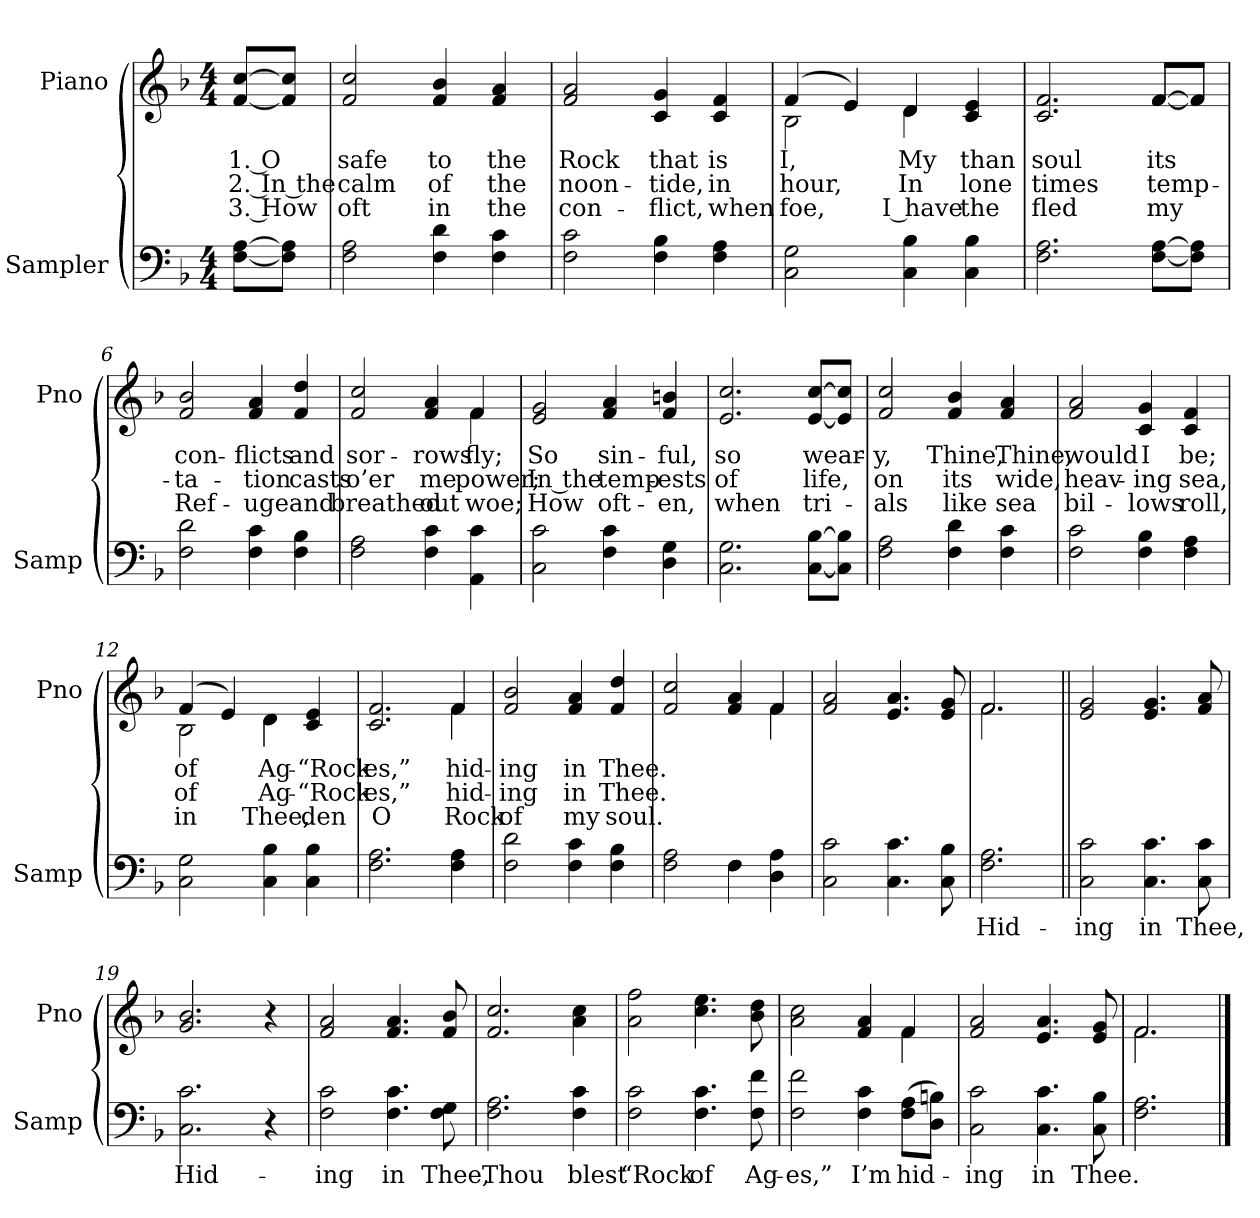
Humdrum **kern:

**kern	**text	**kern	**text	**text	**text
*part2	*part2	*part1	*part1	*part1	*part1
*staff2	*staff2	*staff1	*staff1	*staff1	*staff1
*I"Sampler	*	*I"Piano	*	*	*
*I'Samp	*	*I'Pno	*	*	*
*clefF4	*	*clefG2	*	*	*
*k[b-]	*	*k[b-]	*	*	*
*F:	*	*F:	*	*	*
*M4/4	*	*M4/4	*	*	*
=1	=1	=1	=1	=1	=1
[8F\ [8A\L	.	[8f/ [8cc/L	1. O	2. In the	3. How
8F]\ 8A]\J	.	8f]/ 8cc]/J	.	.	.
=2	=2	=2	=2	=2	=2
2F\ 2A\	.	2f/ 2cc/	safe	calm	oft
4F\ 4d\	.	4f/ 4b-/	to	of	in
4F\ 4c\	.	4f/ 4a/	the	the	the
=3	=3	=3	=3	=3	=3
2F\ 2c\	.	2f/ 2a/	Rock	noon-	con-
4F\ 4B-\	.	4c/ 4g/	that	-tide,	-flict,
4F\ 4A\	.	4c/ 4f/	is	in	when
=4	=4	=4	=4	=4	=4
*	*	*^	*	*	*
2C\ 2G\	.	(4f/	2B-	I,	hour,	foe,
.	.	4e/)	.	.	.	.
4C\ 4B-\	.	4d/	4d	My	In	I have
4C\ 4B-\	.	4c/ 4e/	4ryy	than	lone	the
=5	=5	=5	=5	=5	=5	=5
2.F\ 2.A\	.	2.c/ 2.f/	2.ryy	soul	times	fled
[8F\ [8A\L	.	[8f/L	[8f/L	its	temp-	my
8F]\ 8A]\J	.	8f/J]	8f/J]	.	.	.
*	*	*v	*v	*	*	*
=6	=6	=6	=6	=6	=6
2F\ 2d\	.	2f/ 2b-/	con-	-ta-	Ref-
4F\ 4c\	.	4f/ 4a/	-flicts	-tion	-uge
4F\ 4B-\	.	4f/ 4dd/	and	casts	and
=7	=7	=7	=7	=7	=7
*	*	*^	*	*	*
2F\ 2A\	.	2f/ 2cc/	2.ryy	sor-	o’er	breathed
4F\ 4c\	.	4f/ 4a/	.	-rows	me	out
4AA\ 4c\	.	4f/	4f	fly;	power;	woe;
*	*	*v	*v	*	*	*
=8	=8	=8	=8	=8	=8
2C\ 2c\	.	2e/ 2g/	So	In the	How
4F\ 4c\	.	4f/ 4a/	sin-	temp-	oft-
4D\ 4G\	.	4f/ 4bn/	-ful,	-ests	-en,
=9	=9	=9	=9	=9	=9
2.C\ 2.G\	.	2.e/ 2.cc/	so	of	when
[8C\ [8B-\L	.	[8e/ [8cc/L	wear-	life,	tri-
8C]\ 8B-]\J	.	8e]/ 8cc]/J	.	.	.
=10	=10	=10	=10	=10	=10
2F\ 2A\	.	2f/ 2cc/	-y,	on	-als
4F\ 4d\	.	4f/ 4b-/	Thine,	its	like
4F\ 4c\	.	4f/ 4a/	Thine,	wide,	sea
=11	=11	=11	=11	=11	=11
2F\ 2c\	.	2f/ 2a/	would	heav-	bil-
4F\ 4B-\	.	4c/ 4g/	I	-ing	-lows
4F\ 4A\	.	4c/ 4f/	be;	sea,	roll,
=12	=12	=12	=12	=12	=12
*	*	*^	*	*	*
2C\ 2G\	.	(4f/	2B-	of	of	in
.	.	4e/)	.	.	.	.
4C\ 4B-\	.	4d\	4d	Ag-	Ag-	Thee,
4C\ 4B-\	.	4c/ 4e/	4ryy	“Rock	“Rock	-den
=13	=13	=13	=13	=13	=13	=13
2.F\ 2.A\	.	2.c/ 2.f/	2.ryy	-es,”	-es,”	O
4F\ 4A\	.	4f/	4f	hid-	hid-	Rock
*	*	*v	*v	*	*	*
=14	=14	=14	=14	=14	=14
2F\ 2d\	.	2f/ 2b-/	-ing	-ing	of
4F\ 4c\	.	4f/ 4a/	in	in	my
4F\ 4B-\	.	4f/ 4dd/	Thee.	Thee.	soul.
=15	=15	=15	=15	=15	=15
*^	*	*^	*	*	*
2F\ 2A\	2ryy	.	2f/ 2cc/	2.ryy	.	.	.
4F\	4F	.	4f/ 4a/	.	.	.	.
4D\ 4A\	4ryy	.	4f/	4f	.	.	.
*v	*v	*	*	*	*	*	*
*	*	*v	*v	*	*	*
=16	=16	=16	=16	=16	=16
2C\ 2c\	.	2f/ 2a/	.	.	.
4.C\ 4.c\	.	4.e/ 4.a/	.	.	.
8C\ 8B-\	.	8e/ 8g/	.	.	.
=17	=17	=17	=17	=17	=17
*	*	*^	*	*	*
2.F\ 2.A\	Hid-	2.f/	2.f	.	.	.
=18||	=18||	=18||	=18||	=18||	=18||	=18||
!	!	!LO:TX:t=Refrain	!	!	!	!
*	*	*v	*v	*	*	*
2C 2c	-ing	2e 2g	.	.	.
4.C 4.c	in	4.e 4.g	.	.	.
8C 8c	Thee,	8f 8a	.	.	.
=19	=19	=19	=19	=19	=19
2.C 2.c	Hid-	2.g 2.b-	.	.	.
4r	.	4r	.	.	.
=20	=20	=20	=20	=20	=20
2F 2c	-ing	2f 2a	.	.	.
4.F 4.c	in	4.f 4.a	.	.	.
8F 8G	Thee,	8f 8b-	.	.	.
=21	=21	=21	=21	=21	=21
2.F 2.A	Thou	2.f 2.cc	.	.	.
4F 4c	blest	4a 4cc	.	.	.
=22	=22	=22	=22	=22	=22
2F 2c	“Rock	2a 2ff	.	.	.
4.F 4.c	of	4.cc 4.ee	.	.	.
8F 8f	Ag-	8b- 8dd	.	.	.
=23	=23	=23	=23	=23	=23
*	*	*^	*	*	*
2F 2f	-es,”	2a 2cc	2.ryy	.	.	.
4F 4c	I’m	4f 4a	.	.	.	.
(8F\ 8A\L	hid-	4f/	4f	.	.	.
8D\ 8Bn\J)	.	.	.	.	.	.
*	*	*v	*v	*	*	*
=24	=24	=24	=24	=24	=24
2C 2c	-ing	2f 2a	.	.	.
4.C 4.c	in	4.e 4.a	.	.	.
8C 8B-	Thee.	8e 8g	.	.	.
=25	=25	=25	=25	=25	=25
*	*	*^	*	*	*
2.F 2.A	.	2.f/	2.f	.	.	.
*	*	*v	*v	*	*	*
==	==	==	==	==	==
*-	*-	*-	*-	*-	*-
